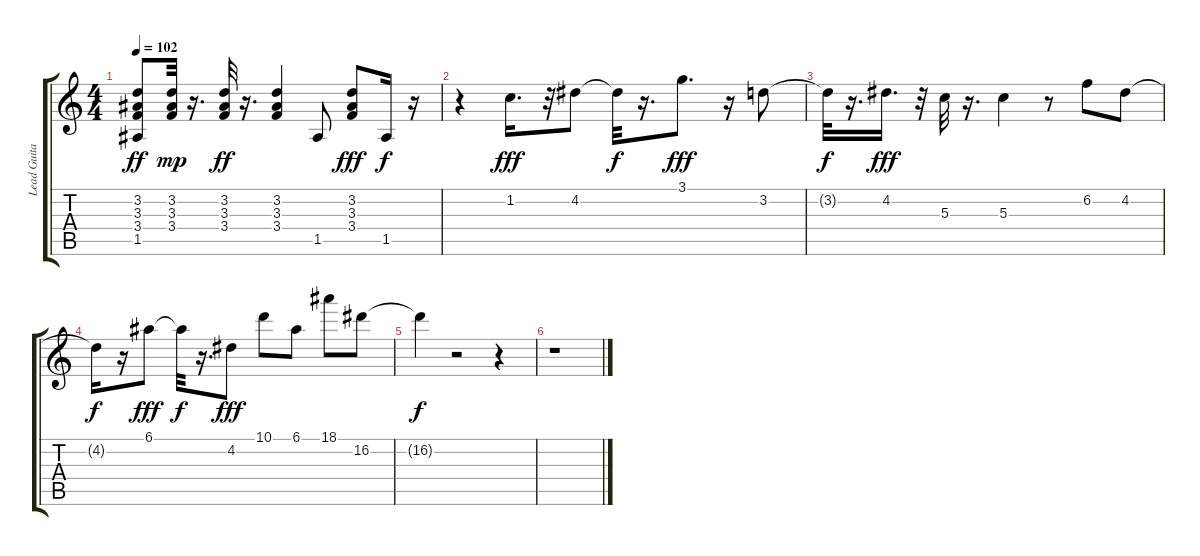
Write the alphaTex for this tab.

\track ("Lead Guitar" "Lead Guita") {instrument acousticguitarsteel}
\staff {score tabs}
\tuning (E4 B3 G3 D3 A2 E2) {hide}
\ts (4 4)
\tempo 102
\clef g2
\ks c
(3.2 3.3 3.4 1.5).8{dy ff} (3.2 3.3 3.4).32{dy mp} r.16{d} (3.2 3.3 3.4).32{dy ff} r.16{d} (3.2 3.3 3.4).4 1.5.8 (3.2 3.3 3.4).8{dy fff} 1.5.16{dy f} r.16 |
r.4 1.2.16{d dy fff} r.32 4.2.8 4.2{t}.32{dy f} r.16{d} 3.1.8{d dy fff} r.16 3.2.8 |
3.2{t}.32{dy f} r.16{d} 4.2.16{d dy fff} r.32 5.3.32 r.16{d} 5.3.4 r.8 6.2.8 4.2.8 |
4.2{t}.16{dy f} r.16 6.1.8{dy fff} 6.1{t}.32{dy f} r.16{d} 4.2.8{dy fff} 10.1.8 6.1.8 18.1.8 16.2.8 |
16.2{t}.4{dy f} r.2 r.4 |
r.1
